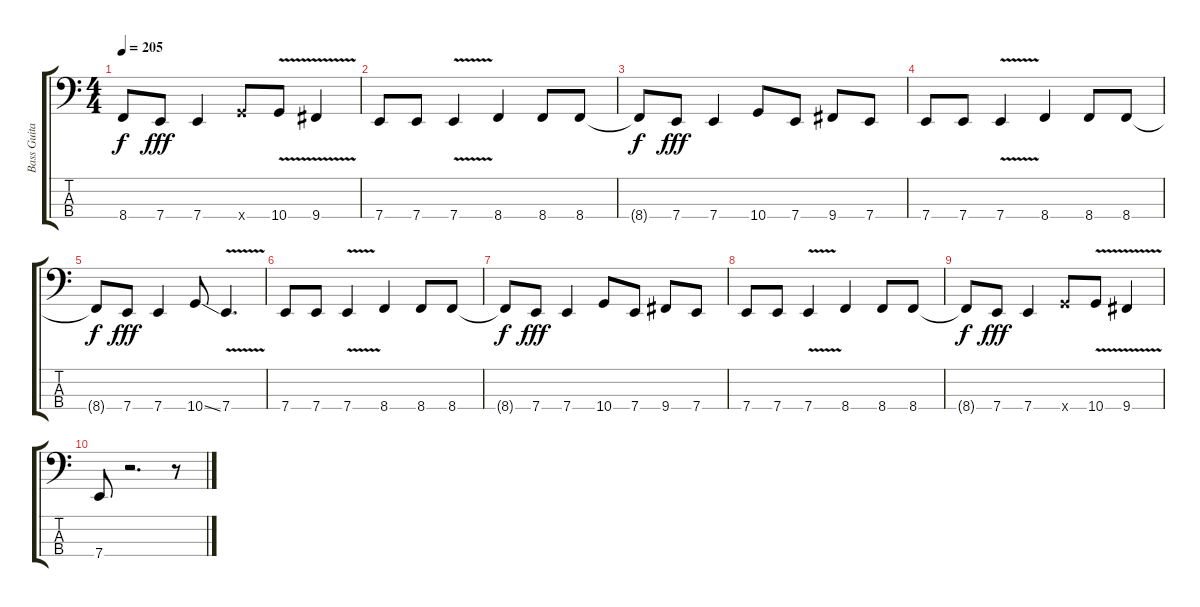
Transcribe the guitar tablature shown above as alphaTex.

\track ("Bass Guitar " "Bass Guita") {instrument slapbass1}
\staff {score tabs}
\tuning (D2 A1 E1 A0) {hide}
\ts (4 4)
\tempo 205
\clef f4
\ks c
8.4{t}.8{dy f} 7.4.8{dy fff} 7.4.4 10.4{x}.8 10.4{v}.8 9.4{v}.4 |
7.4.8 7.4.8 7.4{v}.4 8.4.4 8.4.8 8.4.8 |
8.4{t}.8{dy f} 7.4.8{dy fff} 7.4.4 10.4.8 7.4.8 9.4.8 7.4.8 |
7.4.8 7.4.8 7.4{v}.4 8.4.4 8.4.8 8.4.8 |
8.4{t}.8{dy f} 7.4.8{dy fff} 7.4.4 10.4{ss}.8 7.4{v}.4{d} |
7.4.8 7.4.8 7.4{v}.4 8.4.4 8.4.8 8.4.8 |
8.4{t}.8{dy f} 7.4.8{dy fff} 7.4.4 10.4.8 7.4.8 9.4.8 7.4.8 |
7.4.8 7.4.8 7.4{v}.4 8.4.4 8.4.8 8.4.8 |
8.4{t}.8{dy f} 7.4.8{dy fff} 7.4.4 10.4{x}.8 10.4{v}.8 9.4{v}.4 |
7.4.8 r.2{d} r.8
